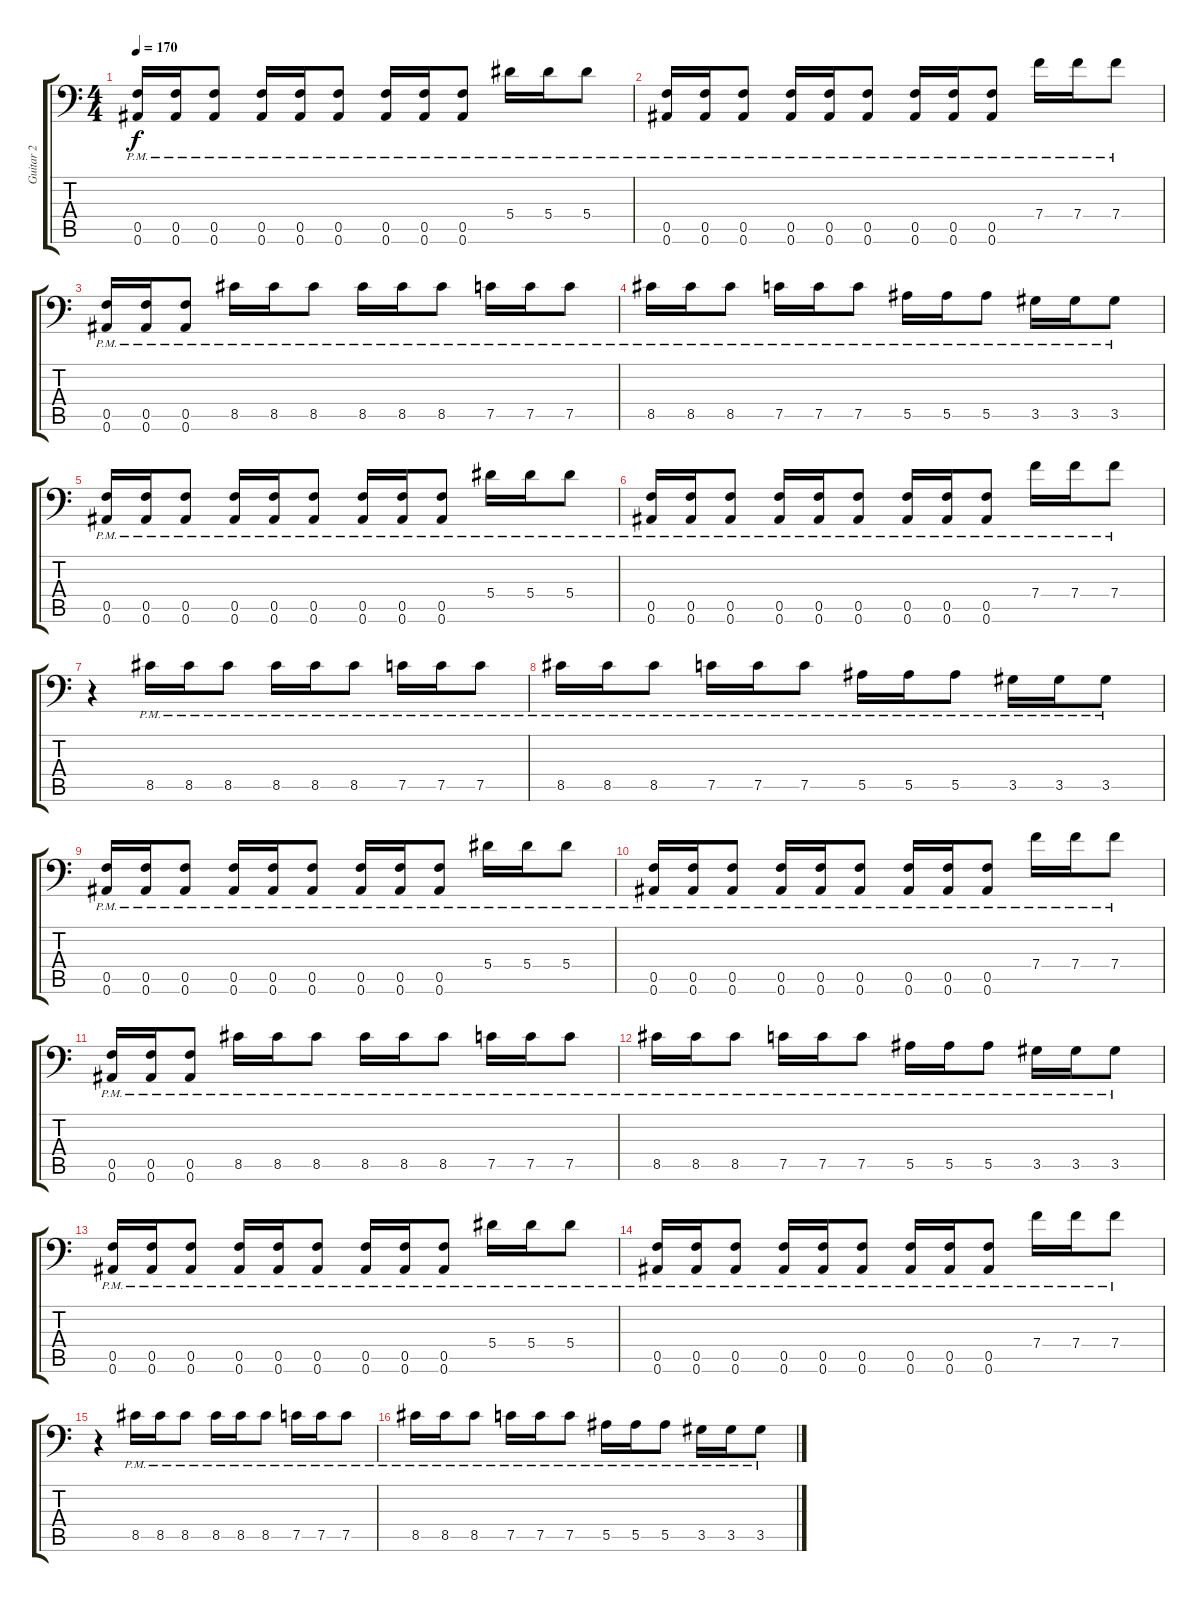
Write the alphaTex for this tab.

\track ("Guitar 2" "Guitar 2") {instrument distortionguitar}
\staff {score tabs}
\tuning (C4 G3 Eb3 Bb2 F2 Bb1) {hide}
\ts (4 4)
\tempo 170
\clef f4
\ks c
(0.5{pm} 0.6{pm}).16{dy f} (0.5{pm} 0.6{pm}).16 (0.5{pm} 0.6{pm}).8 (0.5{pm} 0.6{pm}).16 (0.5{pm} 0.6{pm}).16 (0.5{pm} 0.6{pm}).8 (0.5{pm} 0.6{pm}).16 (0.5{pm} 0.6{pm}).16 (0.5{pm} 0.6{pm}).8 5.4{pm}.16 5.4{pm}.16 5.4{pm}.8 |
(0.5{pm} 0.6{pm}).16 (0.5{pm} 0.6{pm}).16 (0.5{pm} 0.6{pm}).8 (0.5{pm} 0.6{pm}).16 (0.5{pm} 0.6{pm}).16 (0.5{pm} 0.6{pm}).8 (0.5{pm} 0.6{pm}).16 (0.5{pm} 0.6{pm}).16 (0.5{pm} 0.6{pm}).8 7.4{pm}.16 7.4{pm}.16 7.4{pm}.8 |
(0.5{pm} 0.6{pm}).16 (0.5{pm} 0.6{pm}).16 (0.5{pm} 0.6{pm}).8 8.5{pm}.16 8.5{pm}.16 8.5{pm}.8 8.5{pm}.16 8.5{pm}.16 8.5{pm}.8 7.5{pm}.16 7.5{pm}.16 7.5{pm}.8 |
8.5{pm}.16 8.5{pm}.16 8.5{pm}.8 7.5{pm}.16 7.5{pm}.16 7.5{pm}.8 5.5{pm}.16 5.5{pm}.16 5.5{pm}.8 3.5{pm}.16 3.5{pm}.16 3.5{pm}.8 |
(0.5{pm} 0.6{pm}).16 (0.5{pm} 0.6{pm}).16 (0.5{pm} 0.6{pm}).8 (0.5{pm} 0.6{pm}).16 (0.5{pm} 0.6{pm}).16 (0.5{pm} 0.6{pm}).8 (0.5{pm} 0.6{pm}).16 (0.5{pm} 0.6{pm}).16 (0.5{pm} 0.6{pm}).8 5.4{pm}.16 5.4{pm}.16 5.4{pm}.8 |
(0.5{pm} 0.6{pm}).16 (0.5{pm} 0.6{pm}).16 (0.5{pm} 0.6{pm}).8 (0.5{pm} 0.6{pm}).16 (0.5{pm} 0.6{pm}).16 (0.5{pm} 0.6{pm}).8 (0.5{pm} 0.6{pm}).16 (0.5{pm} 0.6{pm}).16 (0.5{pm} 0.6{pm}).8 7.4{pm}.16 7.4{pm}.16 7.4{pm}.8 |
r.4 8.5{pm}.16 8.5{pm}.16 8.5{pm}.8 8.5{pm}.16 8.5{pm}.16 8.5{pm}.8 7.5{pm}.16 7.5{pm}.16 7.5{pm}.8 |
8.5{pm}.16 8.5{pm}.16 8.5{pm}.8 7.5{pm}.16 7.5{pm}.16 7.5{pm}.8 5.5{pm}.16 5.5{pm}.16 5.5{pm}.8 3.5{pm}.16 3.5{pm}.16 3.5{pm}.8 |
(0.5{pm} 0.6{pm}).16 (0.5{pm} 0.6{pm}).16 (0.5{pm} 0.6{pm}).8 (0.5{pm} 0.6{pm}).16 (0.5{pm} 0.6{pm}).16 (0.5{pm} 0.6{pm}).8 (0.5{pm} 0.6{pm}).16 (0.5{pm} 0.6{pm}).16 (0.5{pm} 0.6{pm}).8 5.4{pm}.16 5.4{pm}.16 5.4{pm}.8 |
(0.5{pm} 0.6{pm}).16 (0.5{pm} 0.6{pm}).16 (0.5{pm} 0.6{pm}).8 (0.5{pm} 0.6{pm}).16 (0.5{pm} 0.6{pm}).16 (0.5{pm} 0.6{pm}).8 (0.5{pm} 0.6{pm}).16 (0.5{pm} 0.6{pm}).16 (0.5{pm} 0.6{pm}).8 7.4{pm}.16 7.4{pm}.16 7.4{pm}.8 |
(0.5{pm} 0.6{pm}).16 (0.5{pm} 0.6{pm}).16 (0.5{pm} 0.6{pm}).8 8.5{pm}.16 8.5{pm}.16 8.5{pm}.8 8.5{pm}.16 8.5{pm}.16 8.5{pm}.8 7.5{pm}.16 7.5{pm}.16 7.5{pm}.8 |
8.5{pm}.16 8.5{pm}.16 8.5{pm}.8 7.5{pm}.16 7.5{pm}.16 7.5{pm}.8 5.5{pm}.16 5.5{pm}.16 5.5{pm}.8 3.5{pm}.16 3.5{pm}.16 3.5{pm}.8 |
(0.5{pm} 0.6{pm}).16 (0.5{pm} 0.6{pm}).16 (0.5{pm} 0.6{pm}).8 (0.5{pm} 0.6{pm}).16 (0.5{pm} 0.6{pm}).16 (0.5{pm} 0.6{pm}).8 (0.5{pm} 0.6{pm}).16 (0.5{pm} 0.6{pm}).16 (0.5{pm} 0.6{pm}).8 5.4{pm}.16 5.4{pm}.16 5.4{pm}.8 |
(0.5{pm} 0.6{pm}).16 (0.5{pm} 0.6{pm}).16 (0.5{pm} 0.6{pm}).8 (0.5{pm} 0.6{pm}).16 (0.5{pm} 0.6{pm}).16 (0.5{pm} 0.6{pm}).8 (0.5{pm} 0.6{pm}).16 (0.5{pm} 0.6{pm}).16 (0.5{pm} 0.6{pm}).8 7.4{pm}.16 7.4{pm}.16 7.4{pm}.8 |
r.4 8.5{pm}.16 8.5{pm}.16 8.5{pm}.8 8.5{pm}.16 8.5{pm}.16 8.5{pm}.8 7.5{pm}.16 7.5{pm}.16 7.5{pm}.8 |
8.5{pm}.16 8.5{pm}.16 8.5{pm}.8 7.5{pm}.16 7.5{pm}.16 7.5{pm}.8 5.5{pm}.16 5.5{pm}.16 5.5{pm}.8 3.5{pm}.16 3.5{pm}.16 3.5{pm}.8
